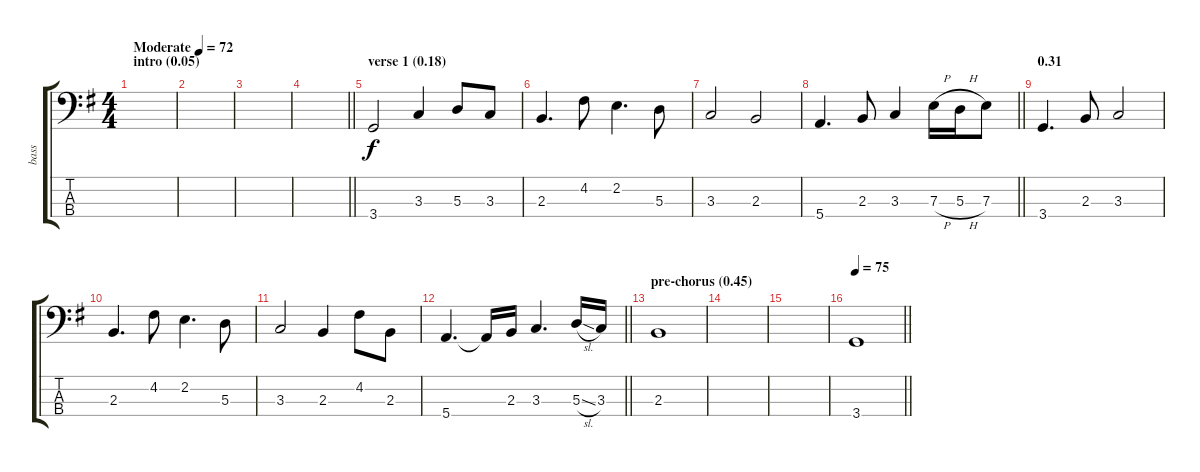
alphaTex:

\track ("bass" "bass") {instrument electricbassfinger}
\staff {score tabs}
\tuning (G2 D2 A1 E1) {hide}
\ts (4 4)
\section ("" "intro (0.05)")
\tempo (72 "Moderate")
\clef f4
\ks g
|
|
|
\barLineRight lightlight
|
\section ("" "verse 1 (0.18)")
3.4.2 3.3.4 5.3.8 3.3.8 |
2.3.4{d} 4.2.8 2.2.4{d} 5.3.8 |
3.3.2 2.3.2 |
\barLineRight lightlight
5.4.4{d} 2.3.8 3.3.4 7.3{h}.16 5.3{h}.16 7.3.8 |
\section ("" "0.31")
3.4.4{d} 2.3.8 3.3.2 |
2.3.4{d} 4.2.8 2.2.4{d} 5.3.8 |
3.3.2 2.3.4 4.2.8 2.3.8 |
\barLineRight lightlight
5.4.4{d} 5.4{t}.16 2.3.16 3.3.4{d} 5.3{sl}.16 3.3.16 |
\section ("" "pre-chorus (0.45)")
2.3.1 |
|
|
\tempo 75
\barLineRight lightlight
3.4.1
